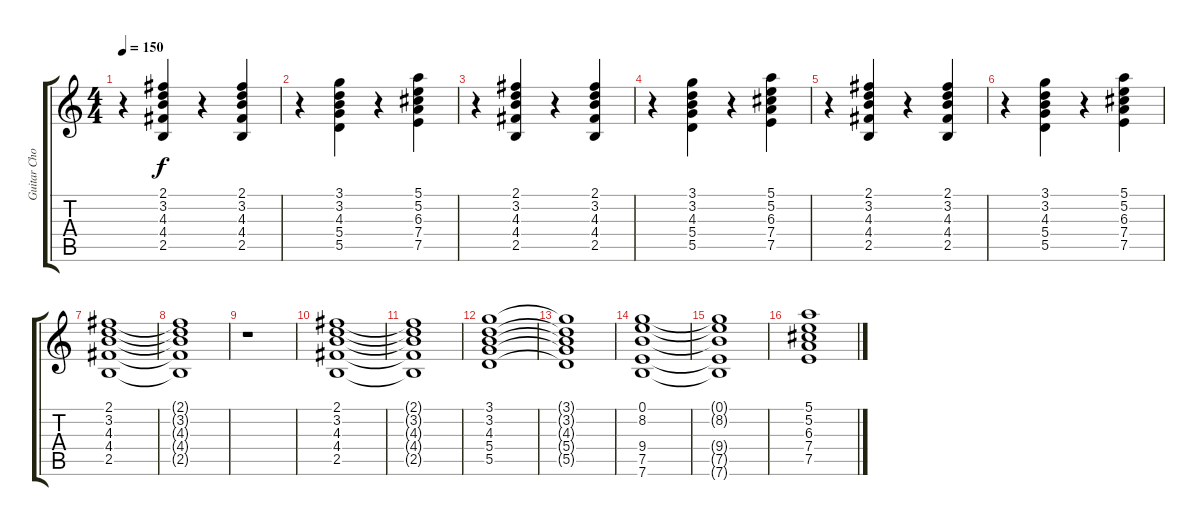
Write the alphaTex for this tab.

\track ("Guitar Chords" "Guitar Cho") {instrument acousticguitarsteel}
\staff {score tabs}
\tuning (E4 B3 G3 D3 A2 E2) {hide}
\ts (4 4)
\tempo 150
\clef g2
\ks c
r.4{dy f} (2.1 3.2 4.3 4.4 2.5).4 r.4 (2.1 3.2 4.3 4.4 2.5).4 |
r.4 (3.1 3.2 4.3 5.4 5.5).4 r.4 (5.1 5.2 6.3 7.4 7.5).4 |
r.4 (2.1 3.2 4.3 4.4 2.5).4 r.4 (2.1 3.2 4.3 4.4 2.5).4 |
r.4 (3.1 3.2 4.3 5.4 5.5).4 r.4 (5.1 5.2 6.3 7.4 7.5).4 |
r.4 (2.1 3.2 4.3 4.4 2.5).4 r.4 (2.1 3.2 4.3 4.4 2.5).4 |
r.4 (3.1 3.2 4.3 5.4 5.5).4 r.4 (5.1 5.2 6.3 7.4 7.5).4 |
(2.1 3.2 4.3 4.4 2.5).1 |
(2.1{t} 3.2{t} 4.3{t} 4.4{t} 2.5{t}).1 |
r.1 |
(2.1 3.2 4.3 4.4 2.5).1 |
(2.1{t} 3.2{t} 4.3{t} 4.4{t} 2.5{t}).1 |
(3.1 3.2 4.3 5.4 5.5).1 |
(3.1{t} 3.2{t} 4.3{t} 5.4{t} 5.5{t}).1 |
(0.1 8.2 9.4 7.5 7.6).1 |
(0.1{t} 8.2{t} 9.4{t} 7.5{t} 7.6{t}).1 |
(5.1 5.2 6.3 7.4 7.5).1
